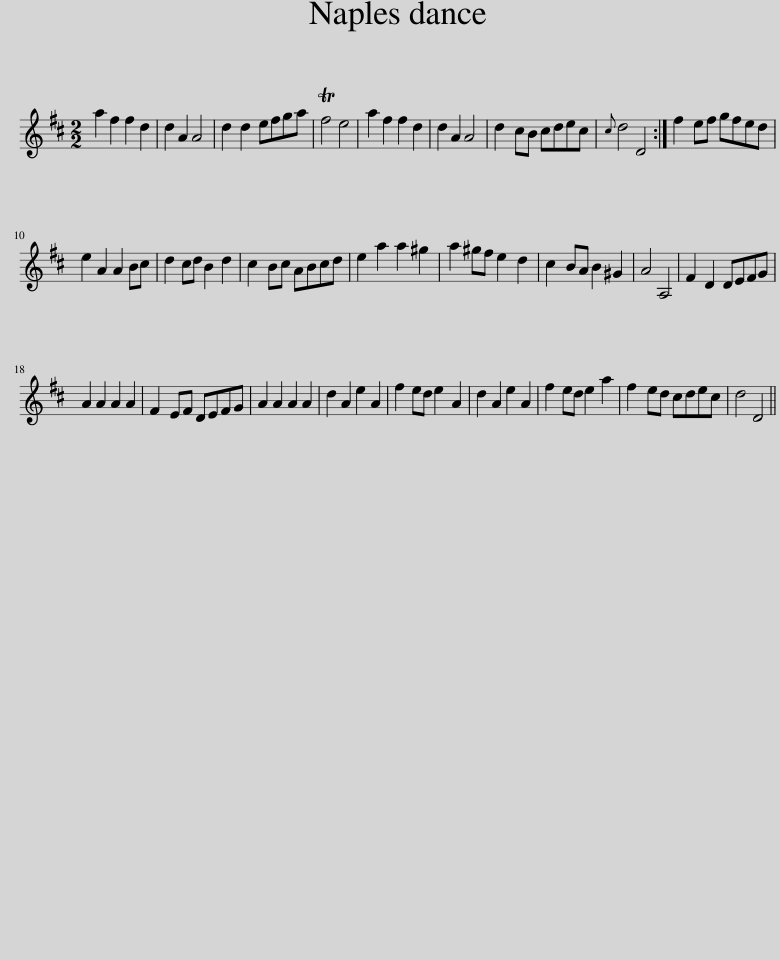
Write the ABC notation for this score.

X:1
L:1/8
M:2/2
I:linebreak $
K:D
V:1 treble
V:1
 a2 f2 f2 d2 | d2 A2 A4 | d2 d2 efga | Tf4 e4 | a2 f2 f2 d2 | %5
 d2 A2 A4 | d2 cB cdec |{c} d4 D4 :| f2 ef gfed |$ e2 A2 A2 Bc | %10
 d2 cd B2 d2 | c2 Bc ABcd | e2 a2 a2 ^g2 | a2 ^gf e2 d2 | c2 BA B2 ^G2 | %15
 A4 A,4 | F2 D2 DEFG |$ A2 A2 A2 A2 | F2 EF DEFG | A2 A2 A2 A2 | %20
 d2 A2 e2 A2 | f2 ed e2 A2 | d2 A2 e2 A2 | f2 ed e2 a2 | f2 ed cdec | %25
 d4 D4 || %26
